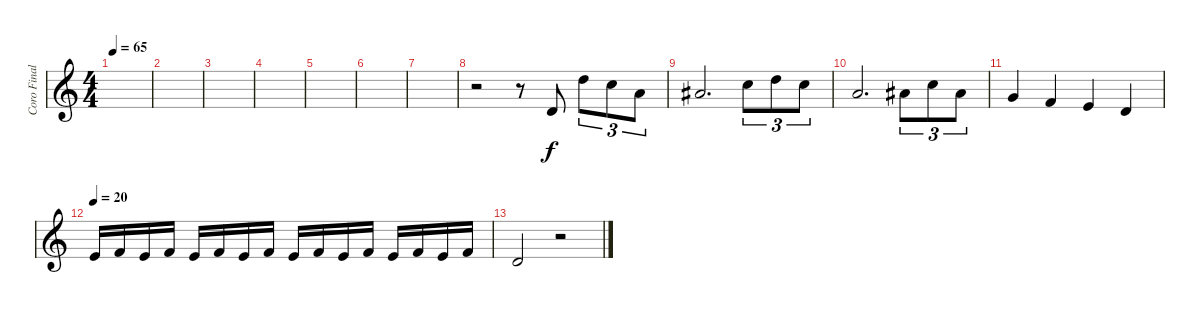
\track ("Coro Final" "Coro Final") {instrument choiraahs}
\staff {score}
\tuning (E4 B3 G3 D3 A2 E2 B1) {hide}
\ts (4 4)
\tempo 65
\clef g2
\ks c
|
|
|
|
|
|
|
r.2 r.8 3.2.8 10.1.8{tu (3 2)} 8.1.8{tu (3 2)} 5.1.8{tu (3 2)} |
6.1.2{d} 8.1.8{tu (3 2)} 10.1.8{tu (3 2)} 8.1.8{tu (3 2)} |
5.1.2{d} 6.1.8{tu (3 2)} 8.1.8{tu (3 2)} 6.1.8{tu (3 2)} |
3.1.4 1.1.4 0.1.4 3.2.4 |
\tempo 20
0.1.16 1.1.16 0.1.16 1.1.16 0.1.16 1.1.16 0.1.16 1.1.16 0.1.16 1.1.16 0.1.16 1.1.16 0.1.16 1.1.16 0.1.16 1.1.16 |
3.2.2 r.2
